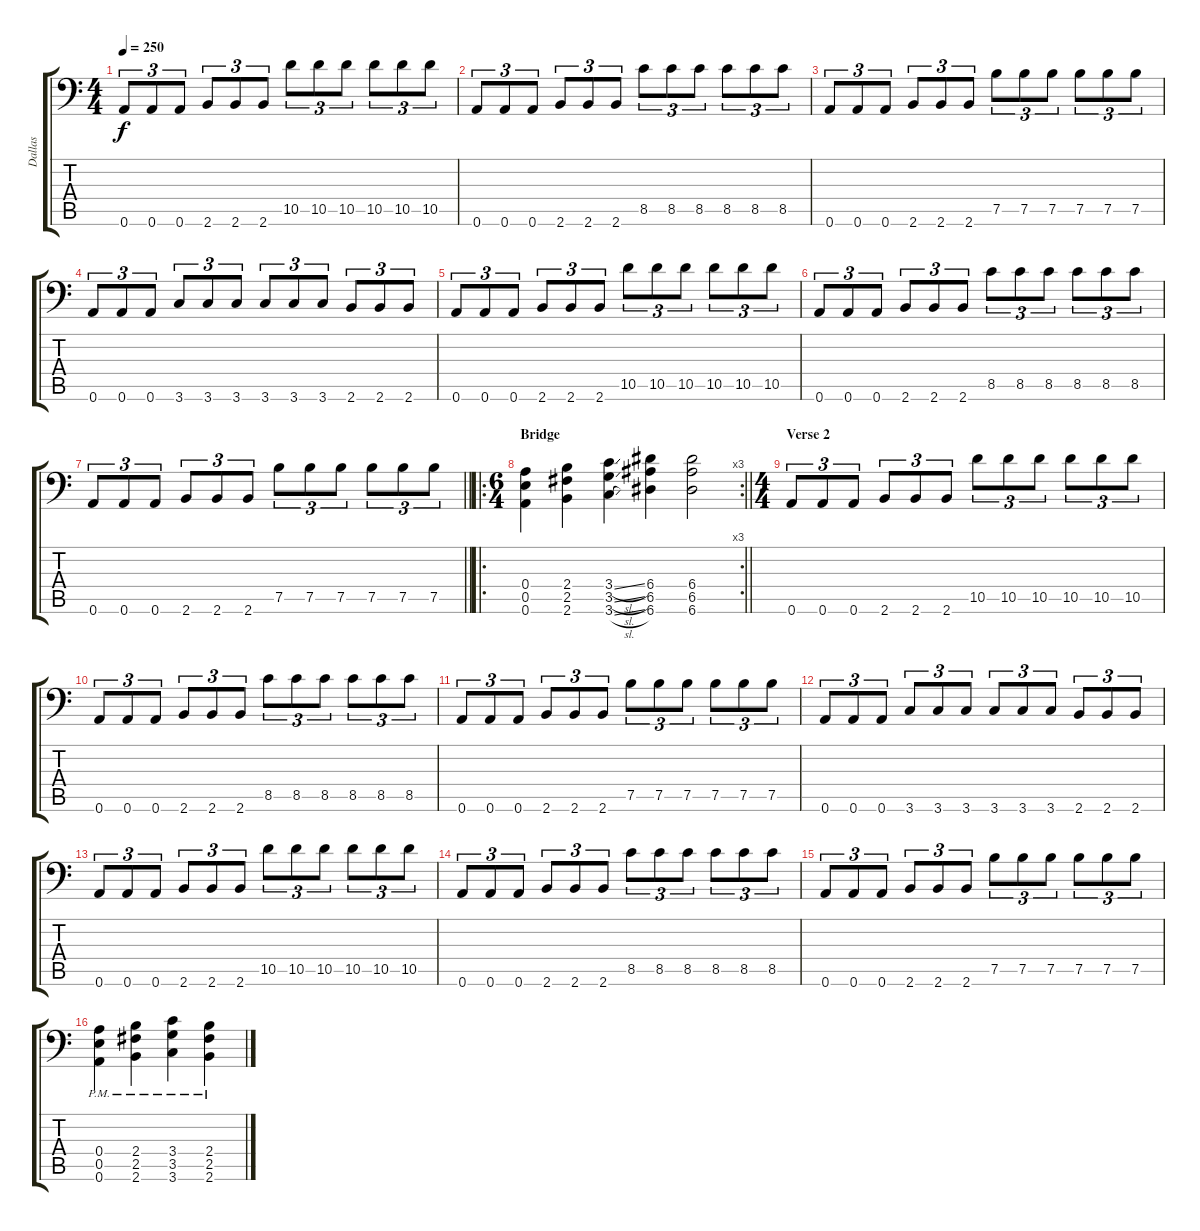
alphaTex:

\track ("Dallas" "Dallas") {instrument distortionguitar}
\staff {score tabs}
\tuning (B3 Gb3 D3 A2 E2 A1) {hide}
\ts (4 4)
\tempo 250
\clef f4
\ks c
0.6.8{tu (3 2) dy f} 0.6.8{tu (3 2)} 0.6.8{tu (3 2)} 2.6.8{tu (3 2)} 2.6.8{tu (3 2)} 2.6.8{tu (3 2)} 10.5.8{tu (3 2)} 10.5.8{tu (3 2)} 10.5.8{tu (3 2)} 10.5.8{tu (3 2)} 10.5.8{tu (3 2)} 10.5.8{tu (3 2)} |
0.6.8{tu (3 2)} 0.6.8{tu (3 2)} 0.6.8{tu (3 2)} 2.6.8{tu (3 2)} 2.6.8{tu (3 2)} 2.6.8{tu (3 2)} 8.5.8{tu (3 2)} 8.5.8{tu (3 2)} 8.5.8{tu (3 2)} 8.5.8{tu (3 2)} 8.5.8{tu (3 2)} 8.5.8{tu (3 2)} |
0.6.8{tu (3 2)} 0.6.8{tu (3 2)} 0.6.8{tu (3 2)} 2.6.8{tu (3 2)} 2.6.8{tu (3 2)} 2.6.8{tu (3 2)} 7.5.8{tu (3 2)} 7.5.8{tu (3 2)} 7.5.8{tu (3 2)} 7.5.8{tu (3 2)} 7.5.8{tu (3 2)} 7.5.8{tu (3 2)} |
0.6.8{tu (3 2)} 0.6.8{tu (3 2)} 0.6.8{tu (3 2)} 3.6.8{tu (3 2)} 3.6.8{tu (3 2)} 3.6.8{tu (3 2)} 3.6.8{tu (3 2)} 3.6.8{tu (3 2)} 3.6.8{tu (3 2)} 2.6.8{tu (3 2)} 2.6.8{tu (3 2)} 2.6.8{tu (3 2)} |
0.6.8{tu (3 2)} 0.6.8{tu (3 2)} 0.6.8{tu (3 2)} 2.6.8{tu (3 2)} 2.6.8{tu (3 2)} 2.6.8{tu (3 2)} 10.5.8{tu (3 2)} 10.5.8{tu (3 2)} 10.5.8{tu (3 2)} 10.5.8{tu (3 2)} 10.5.8{tu (3 2)} 10.5.8{tu (3 2)} |
0.6.8{tu (3 2)} 0.6.8{tu (3 2)} 0.6.8{tu (3 2)} 2.6.8{tu (3 2)} 2.6.8{tu (3 2)} 2.6.8{tu (3 2)} 8.5.8{tu (3 2)} 8.5.8{tu (3 2)} 8.5.8{tu (3 2)} 8.5.8{tu (3 2)} 8.5.8{tu (3 2)} 8.5.8{tu (3 2)} |
\barLineRight lightlight
0.6.8{tu (3 2)} 0.6.8{tu (3 2)} 0.6.8{tu (3 2)} 2.6.8{tu (3 2)} 2.6.8{tu (3 2)} 2.6.8{tu (3 2)} 7.5.8{tu (3 2)} 7.5.8{tu (3 2)} 7.5.8{tu (3 2)} 7.5.8{tu (3 2)} 7.5.8{tu (3 2)} 7.5.8{tu (3 2)} |
\ro
\rc 3
\ts (6 4)
\section ("" "Bridge")
\barLineRight lightlight
(0.4 0.5 0.6).4 (2.4 2.5 2.6).4 (3.4{sl} 3.5{sl} 3.6{sl}).4 (6.4 6.5 6.6).4 (6.4 6.5 6.6).2 |
\ts (4 4)
\section ("" "Verse 2")
0.6.8{tu (3 2)} 0.6.8{tu (3 2)} 0.6.8{tu (3 2)} 2.6.8{tu (3 2)} 2.6.8{tu (3 2)} 2.6.8{tu (3 2)} 10.5.8{tu (3 2)} 10.5.8{tu (3 2)} 10.5.8{tu (3 2)} 10.5.8{tu (3 2)} 10.5.8{tu (3 2)} 10.5.8{tu (3 2)} |
0.6.8{tu (3 2)} 0.6.8{tu (3 2)} 0.6.8{tu (3 2)} 2.6.8{tu (3 2)} 2.6.8{tu (3 2)} 2.6.8{tu (3 2)} 8.5.8{tu (3 2)} 8.5.8{tu (3 2)} 8.5.8{tu (3 2)} 8.5.8{tu (3 2)} 8.5.8{tu (3 2)} 8.5.8{tu (3 2)} |
0.6.8{tu (3 2)} 0.6.8{tu (3 2)} 0.6.8{tu (3 2)} 2.6.8{tu (3 2)} 2.6.8{tu (3 2)} 2.6.8{tu (3 2)} 7.5.8{tu (3 2)} 7.5.8{tu (3 2)} 7.5.8{tu (3 2)} 7.5.8{tu (3 2)} 7.5.8{tu (3 2)} 7.5.8{tu (3 2)} |
0.6.8{tu (3 2)} 0.6.8{tu (3 2)} 0.6.8{tu (3 2)} 3.6.8{tu (3 2)} 3.6.8{tu (3 2)} 3.6.8{tu (3 2)} 3.6.8{tu (3 2)} 3.6.8{tu (3 2)} 3.6.8{tu (3 2)} 2.6.8{tu (3 2)} 2.6.8{tu (3 2)} 2.6.8{tu (3 2)} |
0.6.8{tu (3 2)} 0.6.8{tu (3 2)} 0.6.8{tu (3 2)} 2.6.8{tu (3 2)} 2.6.8{tu (3 2)} 2.6.8{tu (3 2)} 10.5.8{tu (3 2)} 10.5.8{tu (3 2)} 10.5.8{tu (3 2)} 10.5.8{tu (3 2)} 10.5.8{tu (3 2)} 10.5.8{tu (3 2)} |
0.6.8{tu (3 2)} 0.6.8{tu (3 2)} 0.6.8{tu (3 2)} 2.6.8{tu (3 2)} 2.6.8{tu (3 2)} 2.6.8{tu (3 2)} 8.5.8{tu (3 2)} 8.5.8{tu (3 2)} 8.5.8{tu (3 2)} 8.5.8{tu (3 2)} 8.5.8{tu (3 2)} 8.5.8{tu (3 2)} |
0.6.8{tu (3 2)} 0.6.8{tu (3 2)} 0.6.8{tu (3 2)} 2.6.8{tu (3 2)} 2.6.8{tu (3 2)} 2.6.8{tu (3 2)} 7.5.8{tu (3 2)} 7.5.8{tu (3 2)} 7.5.8{tu (3 2)} 7.5.8{tu (3 2)} 7.5.8{tu (3 2)} 7.5.8{tu (3 2)} |
(0.4{pm} 0.5{pm} 0.6{pm}).4 (2.4{pm} 2.5{pm} 2.6{pm}).4 (3.4{pm} 3.5{pm} 3.6{pm}).4 (2.4{pm} 2.5{pm} 2.6{pm}).4
